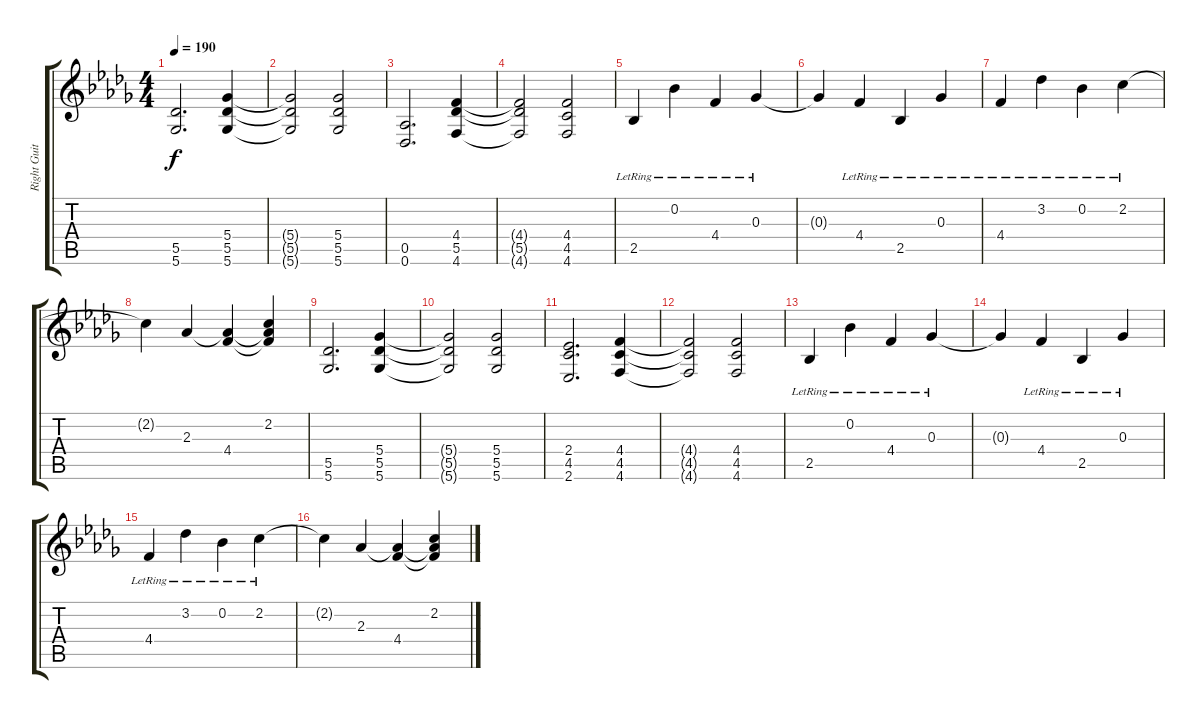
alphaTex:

\track ("Right Guitar" "Right Guit") {instrument distortionguitar}
\staff {score tabs}
\tuning (Eb4 Bb3 Gb3 Db3 Ab2 Db2) {hide}
\ts (4 4)
\tempo 190
\clef g2
\ks db
(5.5 5.6).2{d dy f} (5.4 5.5 5.6).4 |
(5.4{t} 5.5{t} 5.6{t}).2 (5.4 5.5 5.6).2 |
(0.5 0.6).2{d} (4.4 5.5 4.6).4 |
(4.4{t} 5.5{t} 4.6{t}).2 (4.4 4.5 4.6).2 |
2.5{lr}.4 0.2{lr}.4 4.4{lr}.4 0.3{lr}.4 |
0.3{t}.4 4.4{lr}.4 2.5{lr}.4 0.3{lr}.4 |
4.4{lr}.4 3.2{lr}.4 0.2{lr}.4 2.2{lr}.4 |
2.2{t}.4 2.3.4 (2.3{t} 4.4).4 (2.2 2.3{t} 4.4{t}).4 |
(5.5 5.6).2{d} (5.4 5.5 5.6).4 |
(5.4{t} 5.5{t} 5.6{t}).2 (5.4 5.5 5.6).2 |
(2.4 4.5 2.6).2{d} (4.4 4.5 4.6).4 |
(4.4{t} 4.5{t} 4.6{t}).2 (4.4 4.5 4.6).2 |
2.5{lr}.4 0.2{lr}.4 4.4{lr}.4 0.3{lr}.4 |
0.3{t}.4 4.4{lr}.4 2.5{lr}.4 0.3{lr}.4 |
4.4{lr}.4 3.2{lr}.4 0.2{lr}.4 2.2{lr}.4 |
2.2{t}.4 2.3.4 (2.3{t} 4.4).4 (2.2 2.3{t} 4.4{t}).4
